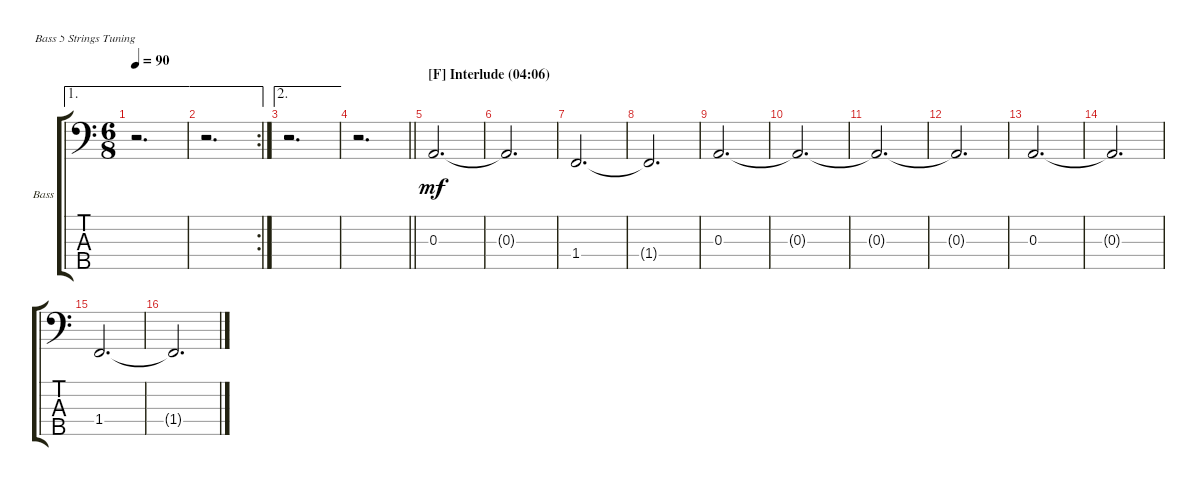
\defaultSystemsLayout 4
\bracketExtendMode groupsimilarinstruments
\firstSystemTrackNameOrientation horizontal
\otherSystemsTrackNameOrientation horizontal
\track ("Electric Bass" "Bass") {multiBarRest instrument electricbassfinger}
\staff {score tabs}
\tuning (G2 D2 A1 E1 B0)
\ae 1
\ts (6 8)
\tempo 90
\clef f4
\ks c
r.2{d dy mf} |
\ae 1
\rc 2
r.2{d} |
\ae 2
r.2{d} |
\barLineRight lightlight
r.2{d} |
\section ("F" "Interlude (04:06)")
0.3.2{d} |
0.3{t}.2{d} |
1.4.2{d} |
1.4{t}.2{d} |
0.3.2{d} |
0.3{t}.2{d} |
0.3{t}.2{d} |
0.3{t}.2{d} |
0.3.2{d} |
0.3{t}.2{d} |
1.4.2{d} |
1.4{t}.2{d}
